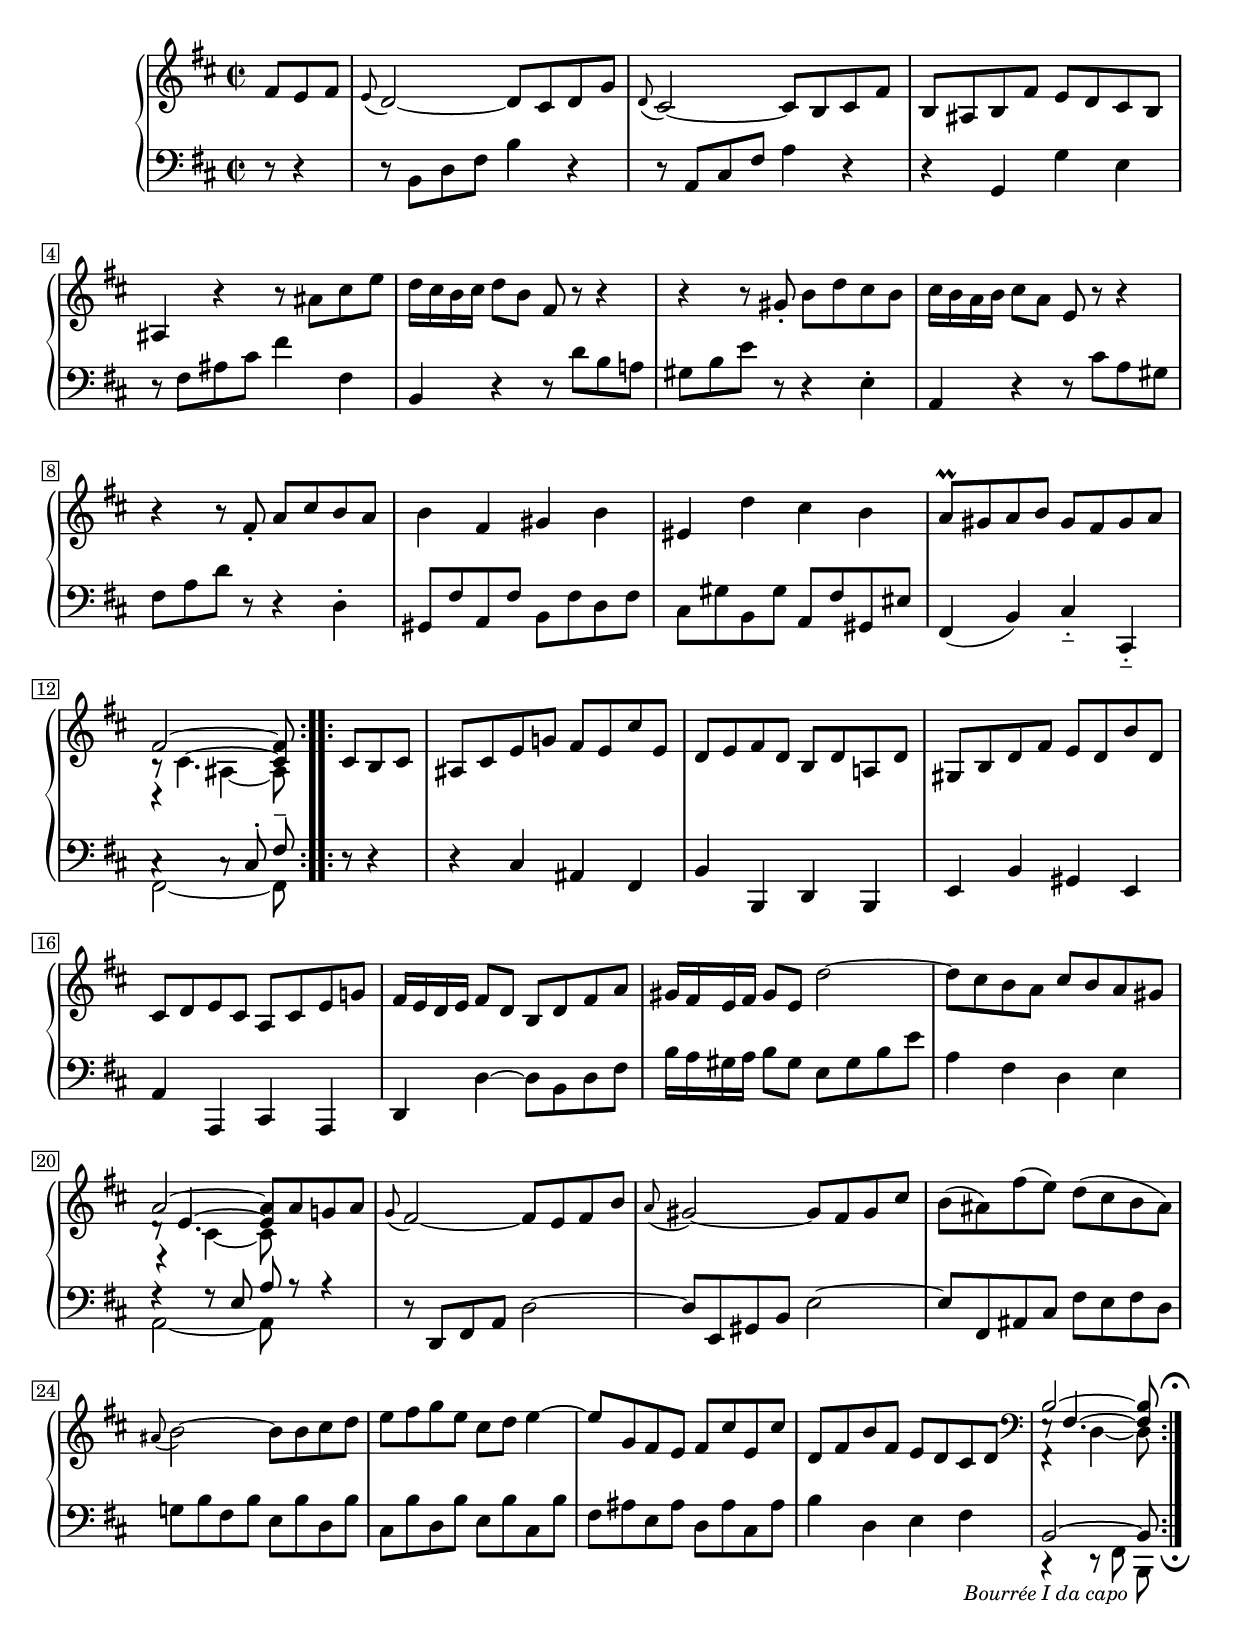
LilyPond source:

Global = {
  \key b \minor
  \time 2/2
  \include "../global.ly"
}

Soprano = \context Voice = "one" \relative c' {
  \voiceOne
  \label #'BourreeII
  \stemNeutral\tieNeutral\slurNeutral
  \override MultiMeasureRest.staff-position = #0
  \override Rest.staff-position = #0
  \repeat volta 2 {
  \partial 4. fis8 e fis
  %1
  | \appoggiatura e8 d2~ d8 cis d g
  | \appoggiatura d cis2~ cis8 b cis fis
  | b, ais b fis' e d cis b
  | ais4 r r8 ais' cis e
  %5
  | d16[ cis b cis] d8 b fis r r4
  | r r8 gis_. b d cis b
  | cis16[ b a b] cis8 a e r r4
  | r4 r8 fis_. a[ cis b a]
  | b4 fis gis b
  %10
  | eis, d' cis b
  | a8\prall gis a b gis fis gis a
  | << {
      fis2^~ fis8
    } \\ {
      b,8\rest cis4.^~ \once\stemUp \once\omit Flag cis8
    } \\ {
      \stemDown c,4\rest ais'_~ ais8
    } >>
  }
  %\break
  \repeat volta 2 {
  \partial 4. cis8 b cis
  | ais cis e g! fis e cis' e,
  | d e fis d b d a d
  %15
  | gis, b d fis e d b' d,
  | cis d e cis a cis e g!
  | fis16[ e d e] fis8 d b d fis a
  | gis16[ fis e fis] gis8 e d'2~
  | d8 cis b a cis b a gis
  %20
  | << {
      a2^~ a8 a g! a
    } \\ {
      \stemUp\tieUp d,8\rest e4.~ \once\omit Flag e8 s4.
    } \\ {
      \stemDown\tieDown \once\override Voice.Rest.X-offset = #0.4 e,4\rest cis'~ cis8
    } >>
  | \appoggiatura g'8 fis2~ fis8 e fis b
  | \appoggiatura a8 gis2~ gis8 fis gis cis
  | b( ais) fis'( e) d( cis b ais)
  | \slurDown\appoggiatura ais8 b2~ b8 b cis d
  %25
  | e[ fis g e] cis d e4~
  | e8 g, fis e fis cis' e, cis'
  | d, fis b fis e d cis d
  | << {
      \clef bass \stemUp\tieUp b2~ b8
    } \\ {
      \stemUp e,8\rest fis4.^~ \once\omit Flag fis8
    } \\ {
      \stemDown f,4\rest d'4_~ d8
    } >>
    \override Score.TextMark.self-alignment-X = #CENTER
    \textEndMark \markup { \musicglyph "scripts.ufermata" }
  }
  \fine
}

Bass = \context Voice = "four" \relative c {
  \voiceFour
  \stemNeutral\tieNeutral\slurNeutral
  \override MultiMeasureRest.staff-position = #0
  \override Rest.staff-position = #0
  \repeat volta 2 {
  \partial 4. r8 r4
  %1
  | r8 b d fis b4 r
  | r8 a, cis fis a4 r
  | r4 g, g' e
  | r8 fis ais cis fis4 fis,
  %5
  | b, r r8 d' b a
  | gis b e r r4 e,^.
  | a, r r8 cis' a gis
  | fis a d r r4 d,4^.
  | gis,8 fis' a, fis' b, fis' d fis
  %10
  | cis gis' b, gis' a, fis' gis, eis'
  | fis,4( b) cis-_ cis,-_
  | << {
      \stemDown\tieDown fis2~ fis8
    } \\ {
      \stemUp c'4\rest c8\rest cis^. fis^-
    } >>
  }
  \repeat volta 2 {
  \partial 4. r8 r4
  | r4 cis ais fis
  | b b, d b
  %15
  | e b' gis e
  | a a, cis a
  | d d'~ d8 b d fis
  | b16[ a gis a] b8 gis e[ gis b e]
  | a,4 fis d e
  %20
  | << {
      \stemDown\tieDown a,2~ a8 r r4
    } \\ {
      \stemUp f'4\rest f8\rest e a s4.
    } >>
  | \stemNeutral\tieNeutral r8 d,, fis a d2~
  | d8 e, gis b e2~
  | e8 fis, ais cis fis e fis d
  | g! b fis b e, b' d, b'
  %25
  | cis, b' d, b' e, b' cis, b'
  | fis ais e ais d, ais' cis, ais'
  | b4 d, e fis_\markup { \hspace #0.5 "Bourrée I da capo" }
  | << {
      \stemUp\tieUp b,2~ b8
    } \\ {
       c,4\rest d8\rest fis b,
    } >>
    \tweak direction #DOWN
    \textEndMark \markup { \musicglyph "scripts.dfermata" }
  }
  \fine
}

\score {
  \new PianoStaff
  <<
    \accidentalStyle Score.piano
    \context Staff = "upper" <<
      \set Staff.midiInstrument = #"acoustic grand"
      \Global
      \clef treble
      \Soprano
    >>
    \context Staff = "lower" <<
      \set Staff.midiInstrument = #"acoustic grand"
      \Global
      \clef bass
      \Bass
    >>
  >>
  \header {
    composer = ##f % "Johann Sebastian Bach"
    opus = ##f % "BWV 831"
    title = \markup { "Bourrée II" }
    subtitle = ##f
  }
  \layout {
    \context {
      \PianoStaff
      \override Parentheses.font-size = #-2
      \override TextScript.font-shape = #'italic
      \override TextScript.font-size = #-1
    }
  }
  \midi {
    \tempo 4 = 100
  }
}
